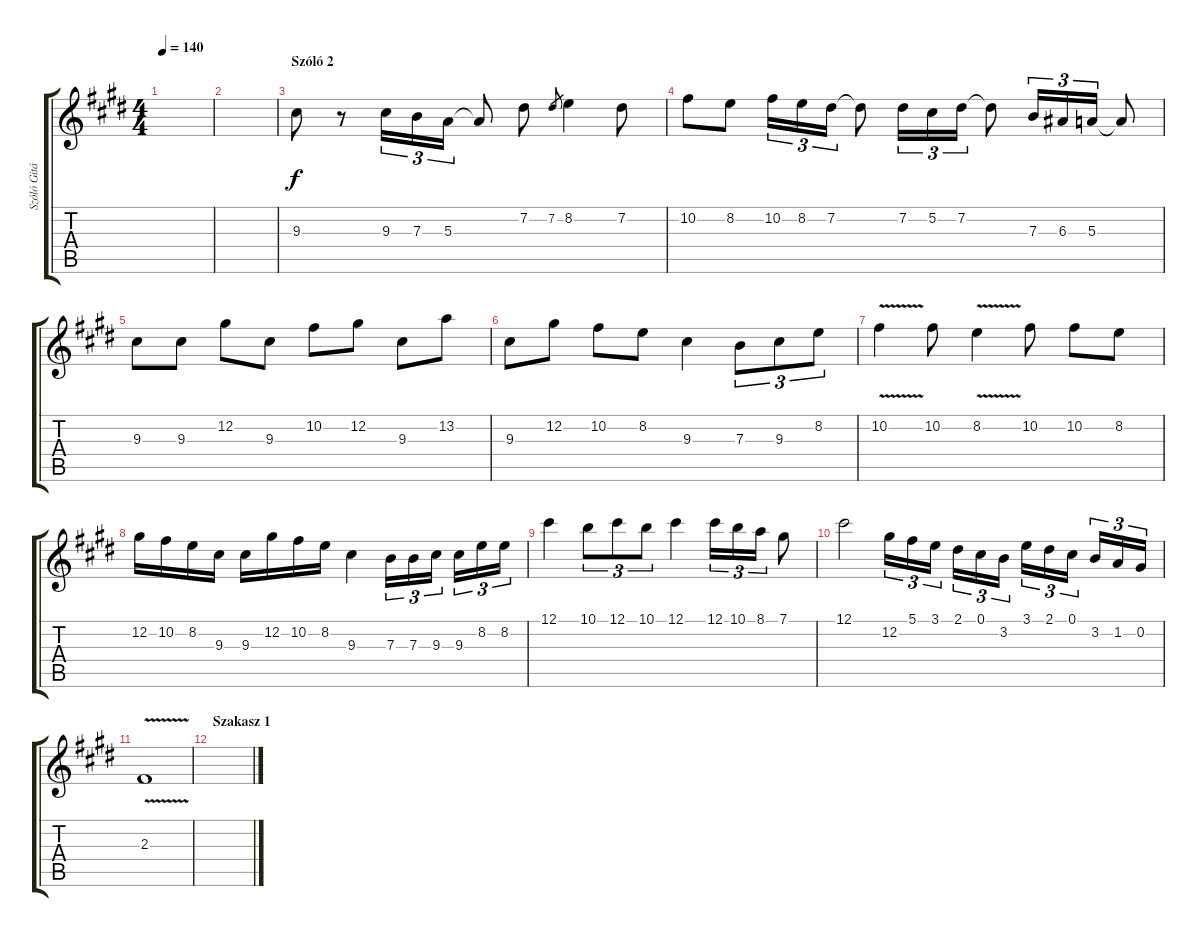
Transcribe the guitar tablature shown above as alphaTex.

\track ("Szóló Gitár" "Szóló Gitá") {instrument overdrivenguitar}
\staff {score tabs}
\tuning (Db4 Ab3 E3 B2 Gb2 Db2) {hide}
\ts (4 4)
\tempo 140
\clef g2
\ks c#minor
|
|
\section ("" "Szóló 2")
9.3.8 r.8 9.3.16{tu (3 2)} 7.3.16{tu (3 2)} 5.3.16{tu (3 2)} 5.3{t}.8 7.2.8 7.2.8{gr} 8.2.4 7.2.8 |
10.2.8 8.2.8 10.2.16{tu (3 2)} 8.2.16{tu (3 2)} 7.2.16{tu (3 2)} 7.2{t}.8 7.2.16{tu (3 2)} 5.2.16{tu (3 2)} 7.2.16{tu (3 2)} 7.2{t}.8 7.3.16{tu (3 2)} 6.3.16{tu (3 2)} 5.3.16{tu (3 2)} 5.3{t}.8 |
9.3.8 9.3.8 12.2.8 9.3.8 10.2.8 12.2.8 9.3.8 13.2.8 |
9.3.8 12.2.8 10.2.8 8.2.8 9.3.4 7.3.8{tu (3 2)} 9.3.8{tu (3 2)} 8.2.8{tu (3 2)} |
10.2{v}.4 10.2.8 8.2{v}.4 10.2.8 10.2.8 8.2.8 |
12.2.16 10.2.16 8.2.16 9.3.16 9.3.16 12.2.16 10.2.16 8.2.16 9.3.4 7.3.16{tu (3 2)} 7.3.16{tu (3 2)} 9.3.16{tu (3 2)} 9.3.16{tu (3 2)} 8.2.16{tu (3 2)} 8.2.16{tu (3 2)} |
12.1.4 10.1.8{tu (3 2)} 12.1.8{tu (3 2)} 10.1.8{tu (3 2)} 12.1.4 12.1.16{tu (3 2)} 10.1.16{tu (3 2)} 8.1.16{tu (3 2)} 7.1.8 |
12.1.2 12.2.16{tu (3 2)} 5.1.16{tu (3 2)} 3.1.16{tu (3 2)} 2.1.16{tu (3 2)} 0.1.16{tu (3 2)} 3.2.16{tu (3 2)} 3.1.16{tu (3 2)} 2.1.16{tu (3 2)} 0.1.16{tu (3 2)} 3.2.16{tu (3 2)} 1.2.16{tu (3 2)} 0.2.16{tu (3 2)} |
2.3{v}.1 |
\section ("" "Szakasz 1")
